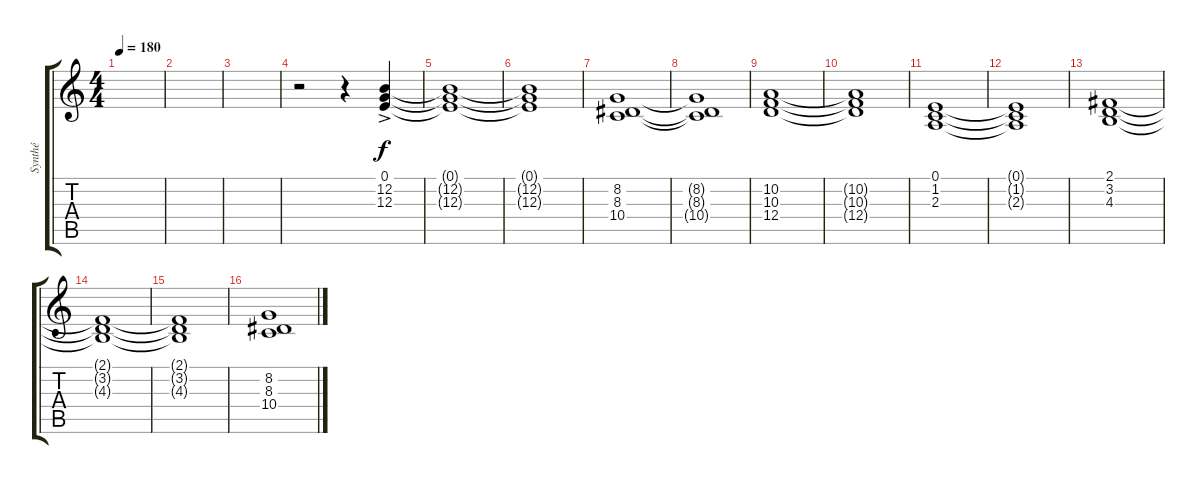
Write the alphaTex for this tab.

\track ("Synthé" "Synthé") {instrument choiraahs}
\staff {score tabs}
\tuning (E4 B3 G3 D3 A2 E2) {hide}
\ts (4 4)
\tempo 180
\clef g2
\ks c
|
|
|
r.2 r.4 (0.1{ac} 12.2{ac} 12.3{ac}).4{volume 16} |
(0.1{t} 12.2{t} 12.3{t}).1{dy f} |
(0.1{t} 12.2{t} 12.3{t}).1 |
(8.2 8.3 10.4).1 |
(8.2{t} 8.3{t} 10.4{t}).1 |
(10.2 10.3 12.4).1 |
(10.2{t} 10.3{t} 12.4{t}).1 |
(0.1 1.2 2.3).1 |
(0.1{t} 1.2{t} 2.3{t}).1 |
(2.1 3.2 4.3).1 |
(2.1{t} 3.2{t} 4.3{t}).1 |
(2.1{t} 3.2{t} 4.3{t}).1 |
(8.2 8.3 10.4).1
